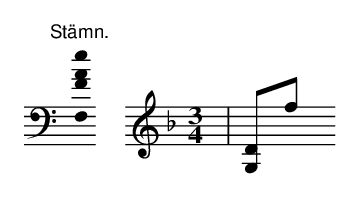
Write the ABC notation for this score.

X:1
M:none
K:C
"@-20,30 Stämn."[F,FAe]0 \
[K:F clef=treble] \
[M:3/4]\
L:1/16
| [DG,]2f2
